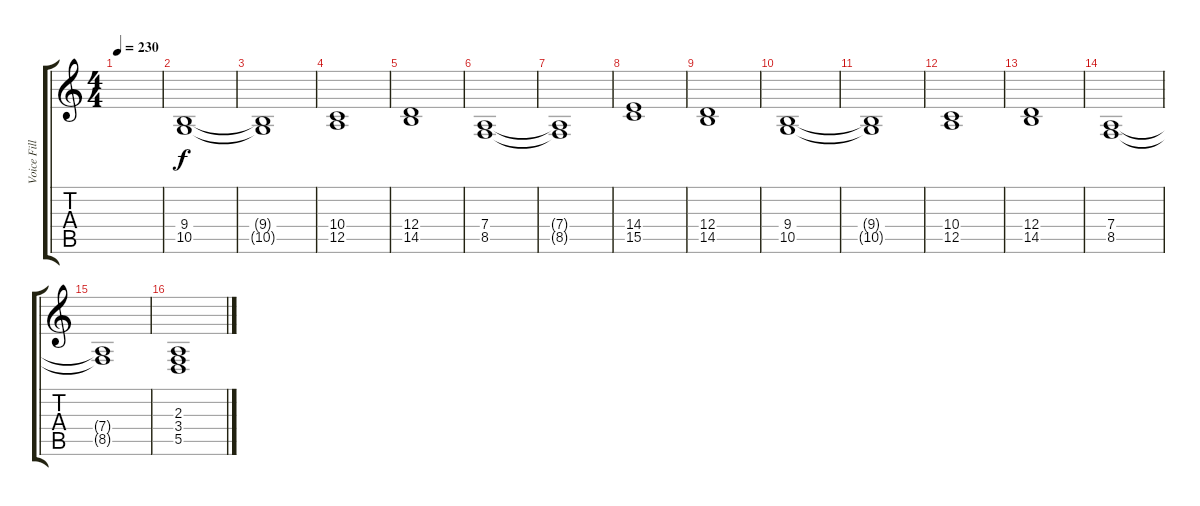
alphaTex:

\track ("Voice Fills" "Voice Fill") {instrument choiraahs}
\staff {score tabs}
\tuning (E4 B3 G3 D3 A2 E2) {hide}
\ts (4 4)
\tempo 230
\clef g2
\ks c
|
(9.4 10.5).1 |
(9.4{t} 10.5{t}).1 |
(10.4 12.5).1 |
(12.4 14.5).1 |
(7.4 8.5).1 |
(7.4{t} 8.5{t}).1 |
(14.4 15.5).1 |
(12.4 14.5).1 |
(9.4 10.5).1 |
(9.4{t} 10.5{t}).1 |
(10.4 12.5).1 |
(12.4 14.5).1 |
(7.4 8.5).1 |
(7.4{t} 8.5{t}).1 |
(2.3 3.4 5.5).1
